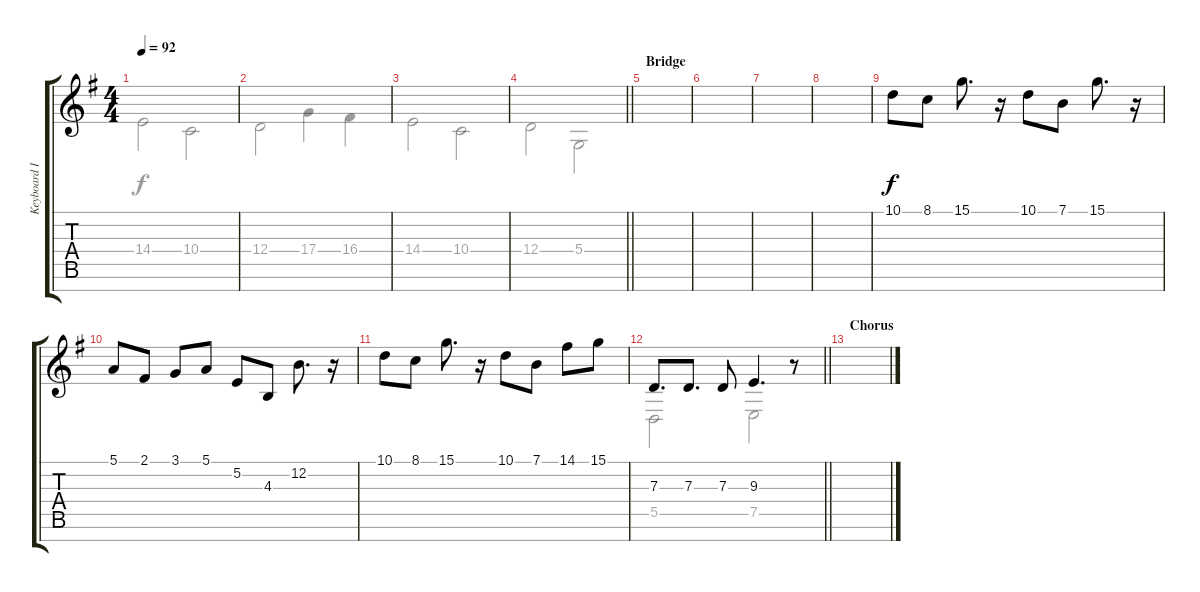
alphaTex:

\track ("Keyboard III" "Keyboard I") {instrument stringensemble1}
\staff {score tabs}
\tuning (E4 B3 G3 D3 A2 E2 B1) {hide}
\voice
\ts (4 4)
\tempo 92
\clef g2
\ks g
|
|
|
\barLineRight lightlight
|
\section ("" "Bridge")
|
|
|
|
10.1.8 8.1.8 15.1.8{d} r.16 10.1.8 7.1.8 15.1.8{d} r.16 |
5.1.8 2.1.8 3.1.8 5.1.8 5.2.8 4.3.8 12.2.8{d} r.16 |
10.1.8 8.1.8 15.1.8{d} r.16 10.1.8 7.1.8 14.1.8 15.1.8 |
\barLineRight lightlight
7.3.8{d} 7.3.8{d} 7.3.8 9.3.4{d} r.8 |
\section ("" "Chorus")
|
|
|
\voice
\clef g2
\ottava regular
\simile none
\ks g
14.4.2{dy f} 10.4.2 |
12.4.2 17.4.4 16.4.4 |
14.4.2 10.4.2 |
\barLineRight lightlight
12.4.2 5.4.2 |
|
|
|
|
|
|
|
\barLineRight lightlight
5.5.2 7.5.2 |
|
|
|
